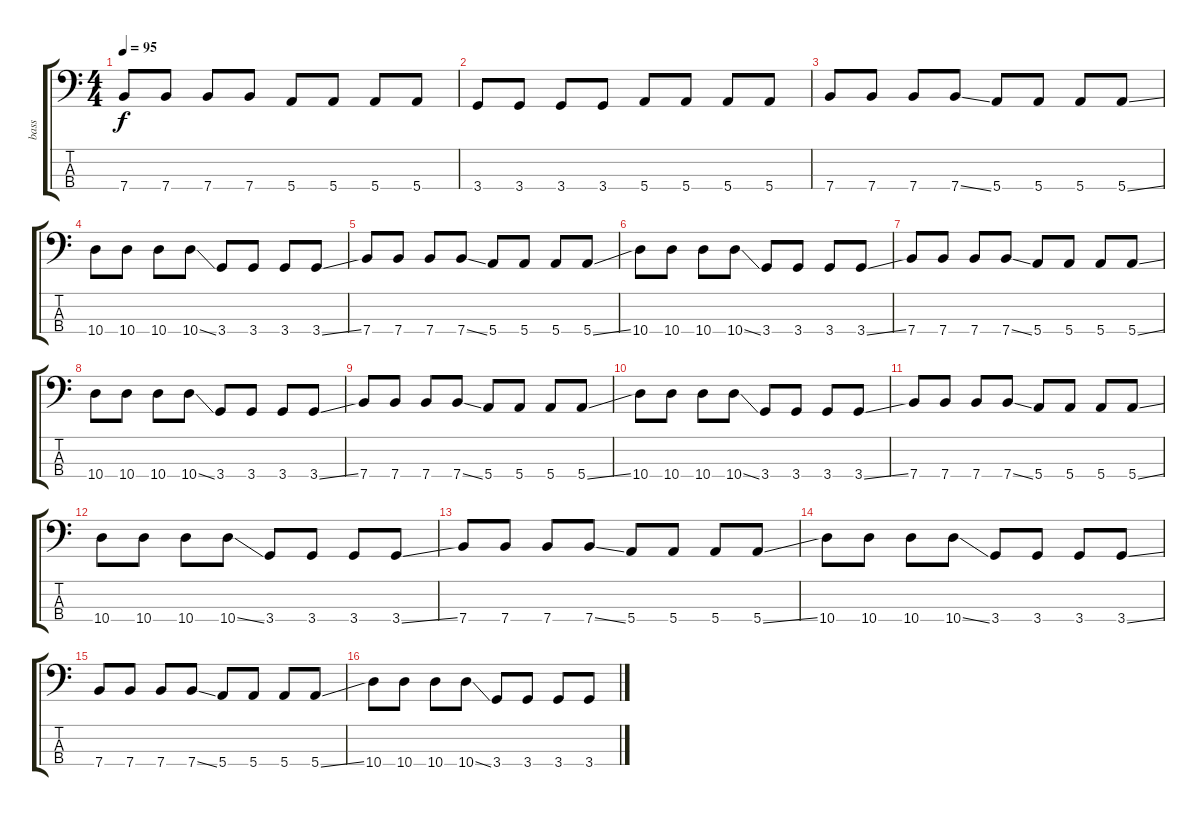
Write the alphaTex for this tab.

\track ("bass" "bass") {instrument electricbassfinger}
\staff {score tabs}
\tuning (G2 D2 A1 E1) {hide}
\ts (4 4)
\tempo 95
\clef f4
\ks c
7.4.8{dy f} 7.4.8 7.4.8 7.4.8 5.4.8 5.4.8 5.4.8 5.4.8 |
3.4.8 3.4.8 3.4.8 3.4.8 5.4.8 5.4.8 5.4.8 5.4.8 |
7.4.8 7.4.8 7.4.8 7.4{ss}.8 5.4.8 5.4.8 5.4.8 5.4{ss}.8 |
10.4.8 10.4.8 10.4.8 10.4{ss}.8 3.4.8 3.4.8 3.4.8 3.4{ss}.8 |
7.4.8 7.4.8 7.4.8 7.4{ss}.8 5.4.8 5.4.8 5.4.8 5.4{ss}.8 |
10.4.8 10.4.8 10.4.8 10.4{ss}.8 3.4.8 3.4.8 3.4.8 3.4{ss}.8 |
7.4.8 7.4.8 7.4.8 7.4{ss}.8 5.4.8 5.4.8 5.4.8 5.4{ss}.8 |
10.4.8 10.4.8 10.4.8 10.4{ss}.8 3.4.8 3.4.8 3.4.8 3.4{ss}.8 |
7.4.8 7.4.8 7.4.8 7.4{ss}.8 5.4.8 5.4.8 5.4.8 5.4{ss}.8 |
10.4.8 10.4.8 10.4.8 10.4{ss}.8 3.4.8 3.4.8 3.4.8 3.4{ss}.8 |
7.4.8 7.4.8 7.4.8 7.4{ss}.8 5.4.8 5.4.8 5.4.8 5.4{ss}.8 |
10.4.8 10.4.8 10.4.8 10.4{ss}.8 3.4.8 3.4.8 3.4.8 3.4{ss}.8 |
7.4.8 7.4.8 7.4.8 7.4{ss}.8 5.4.8 5.4.8 5.4.8 5.4{ss}.8 |
10.4.8 10.4.8 10.4.8 10.4{ss}.8 3.4.8 3.4.8 3.4.8 3.4{ss}.8 |
7.4.8 7.4.8 7.4.8 7.4{ss}.8 5.4.8 5.4.8 5.4.8 5.4{ss}.8 |
10.4.8 10.4.8 10.4.8 10.4{ss}.8 3.4.8 3.4.8 3.4.8 3.4{ss}.8
